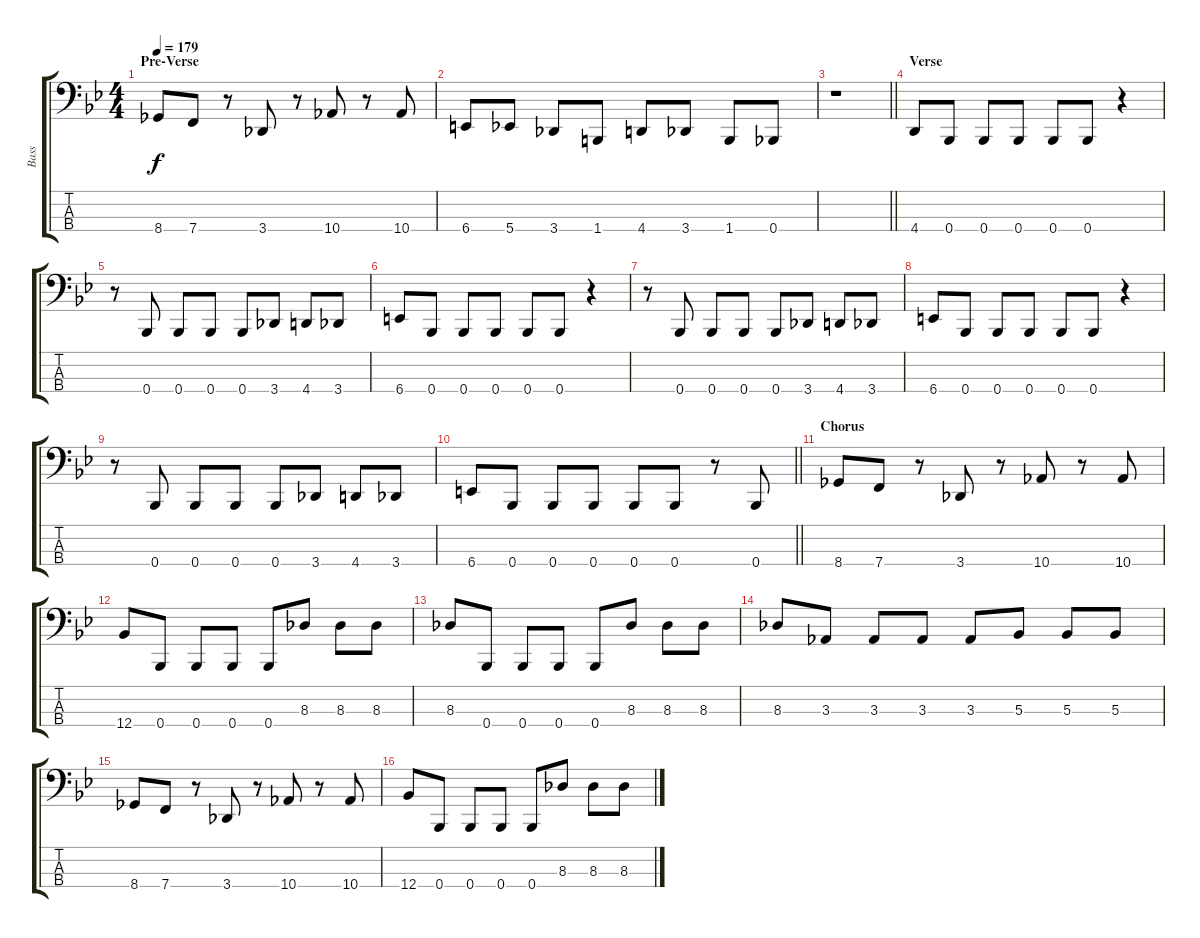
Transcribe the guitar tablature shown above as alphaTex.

\track ("Bass" "Bass") {instrument electricbasspick}
\staff {score tabs}
\tuning (Eb2 Bb1 F1 Bb0) {hide}
\ts (4 4)
\section ("" "Pre-Verse")
\tempo 179
\clef f4
\ks bb
8.4.8{dy f} 7.4.8 r.8 3.4.8 r.8 10.4.8 r.8 10.4.8 |
6.4.8 5.4.8 3.4.8 1.4.8 4.4.8 3.4.8 1.4.8 0.4.8 |
\barLineRight lightlight
r.1 |
\section ("" "Verse")
4.4.8 0.4.8 0.4.8 0.4.8 0.4.8 0.4.8 r.4 |
r.8 0.4.8 0.4.8 0.4.8 0.4.8 3.4.8 4.4.8 3.4.8 |
6.4.8 0.4.8 0.4.8 0.4.8 0.4.8 0.4.8 r.4 |
r.8 0.4.8 0.4.8 0.4.8 0.4.8 3.4.8 4.4.8 3.4.8 |
6.4.8 0.4.8 0.4.8 0.4.8 0.4.8 0.4.8 r.4 |
r.8 0.4.8 0.4.8 0.4.8 0.4.8 3.4.8 4.4.8 3.4.8 |
\barLineRight lightlight
6.4.8 0.4.8 0.4.8 0.4.8 0.4.8 0.4.8 r.8 0.4.8 |
\section ("" "Chorus")
8.4.8 7.4.8 r.8 3.4.8 r.8 10.4.8 r.8 10.4.8 |
12.4.8 0.4.8 0.4.8 0.4.8 0.4.8 8.3.8 8.3.8 8.3.8 |
8.3.8 0.4.8 0.4.8 0.4.8 0.4.8 8.3.8 8.3.8 8.3.8 |
8.3.8 3.3.8 3.3.8 3.3.8 3.3.8 5.3.8 5.3.8 5.3.8 |
8.4.8 7.4.8 r.8 3.4.8 r.8 10.4.8 r.8 10.4.8 |
12.4.8 0.4.8 0.4.8 0.4.8 0.4.8 8.3.8 8.3.8 8.3.8
